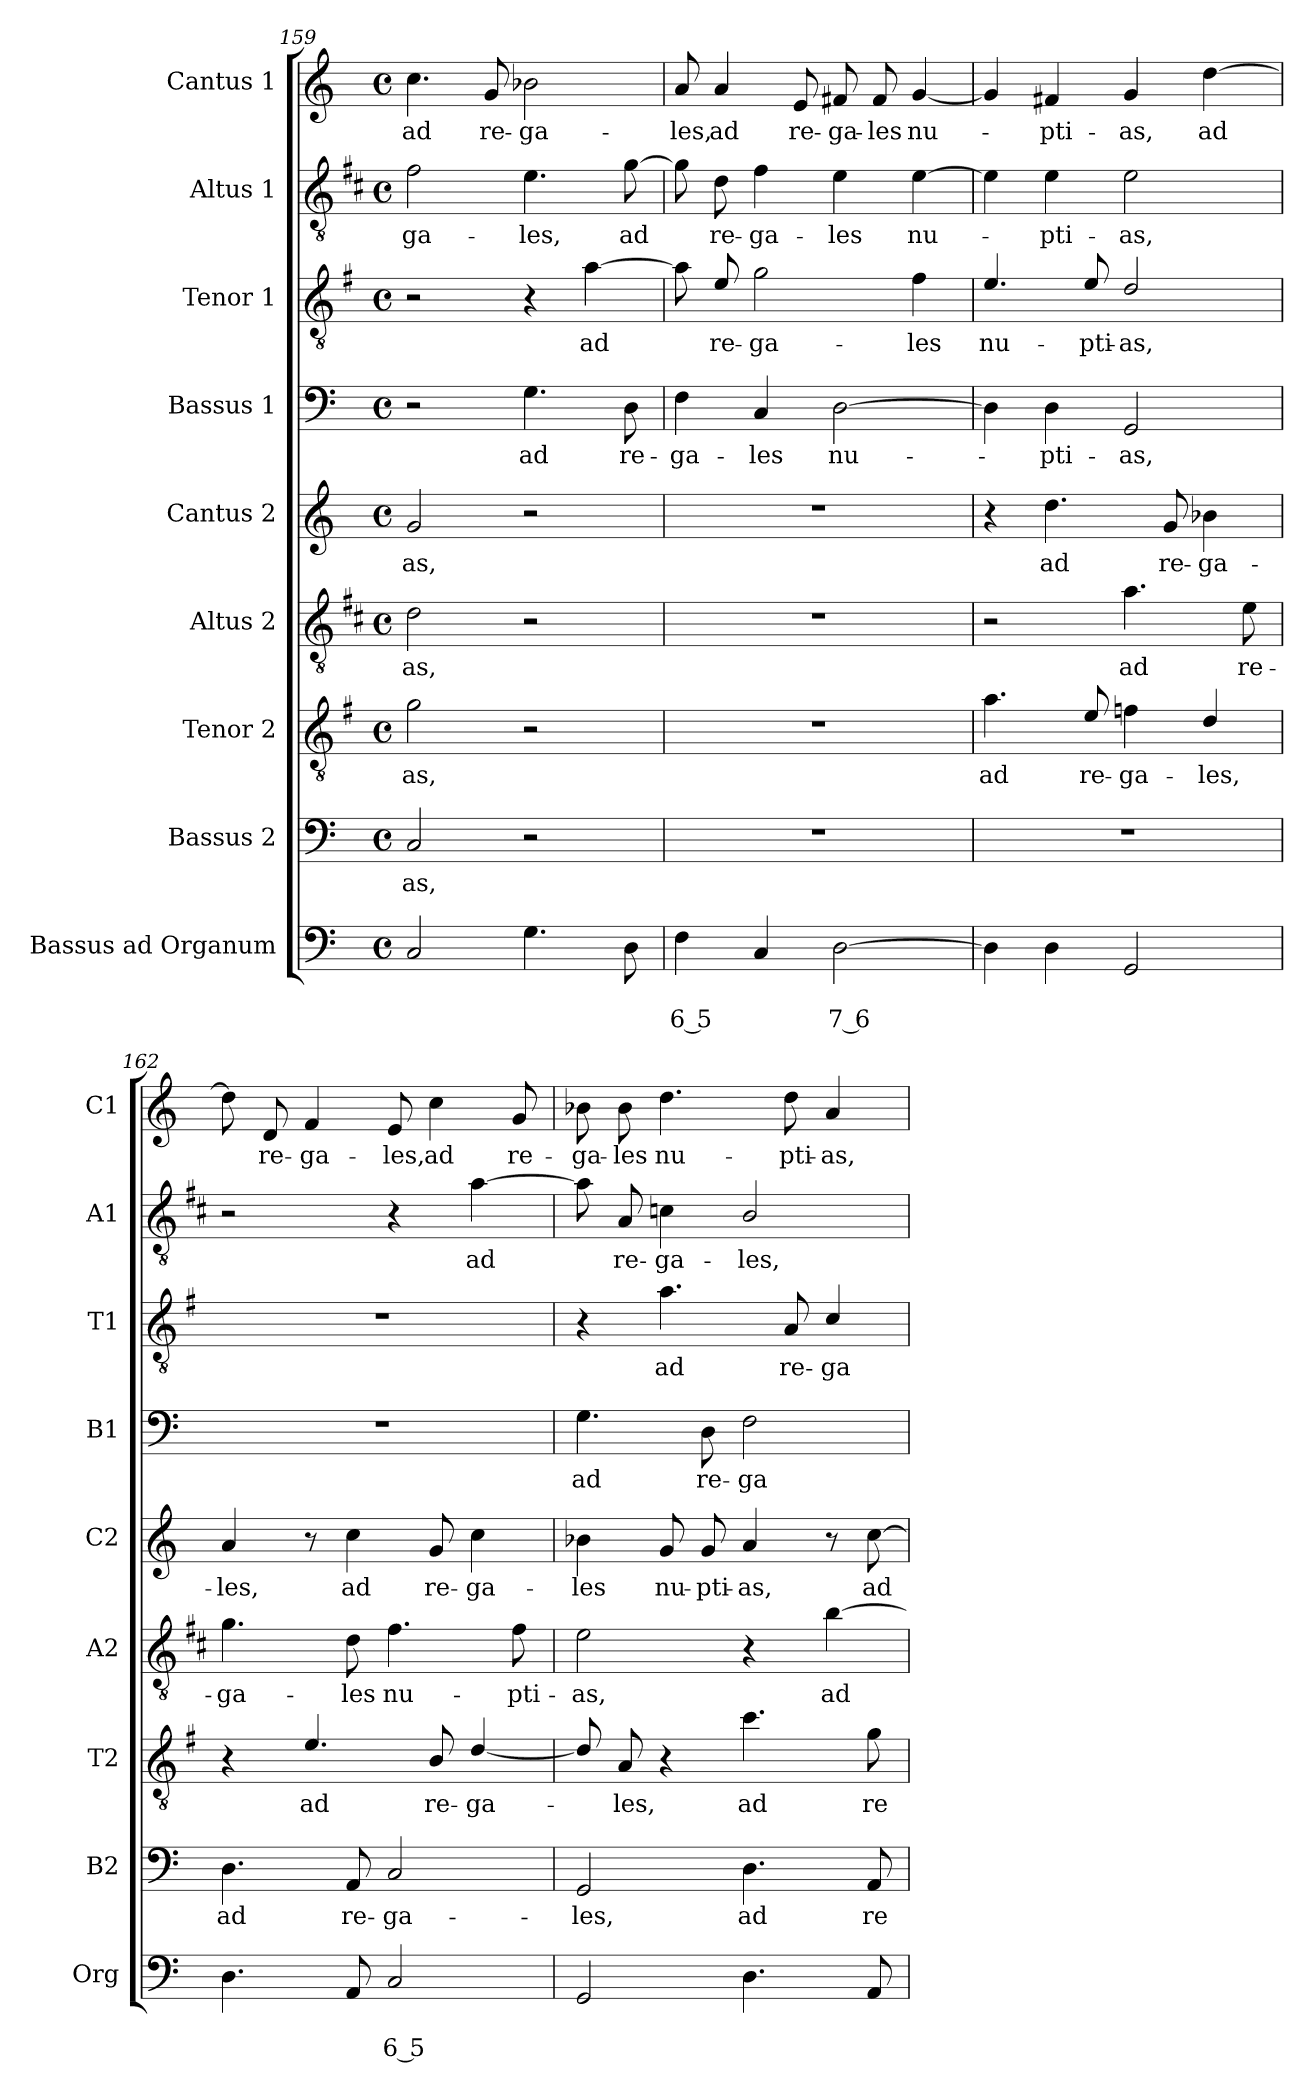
**kern	**text	**text	**kern	**text	**kern	**text	**kern	**text	**kern	**text	**kern	**text	**kern	**text	**kern	**text	**kern	**text
*part9	*part9	*part9	*part8	*part8	*part7	*part7	*part6	*part6	*part5	*part5	*part4	*part4	*part3	*part3	*part2	*part2	*part1	*part1
*staff9	*staff9	*staff9	*staff8	*staff8	*staff7	*staff7	*staff6	*staff6	*staff5	*staff5	*staff4	*staff4	*staff3	*staff3	*staff2	*staff2	*staff1	*staff1
*I"Bassus ad Organum	*	*	*I"Bassus 2	*	*I"Tenor 2	*	*I"Altus 2	*	*I"Cantus 2	*	*I"Bassus 1	*	*I"Tenor 1	*	*I"Altus 1	*	*I"Cantus 1	*
*I'Org	*	*	*I'B2	*	*I'T2	*	*I'A2	*	*I'C2	*	*I'B1	*	*I'T1	*	*I'A1	*	*I'C1	*
*clefF4	*	*	*clefF4	*	*clefGv2	*	*clefGv2	*	*clefG2	*	*clefF4	*	*clefGv2	*	*clefGv2	*	*clefG2	*
*	*	*	*	*	*ITrd4c7	*	*ITrd1c2	*	*	*	*	*	*ITrd4c7	*	*ITrd1c2	*	*	*
*k[]	*	*	*k[]	*	*k[]	*	*k[]	*	*k[]	*	*k[]	*	*k[]	*	*k[]	*	*k[]	*
*C:	*	*	*C:	*	*C:	*	*C:	*	*C:	*	*C:	*	*C:	*	*C:	*	*C:	*
*M4/4	*	*	*M4/4	*	*M4/4	*	*M4/4	*	*M4/4	*	*M4/4	*	*M4/4	*	*M4/4	*	*M4/4	*
*met(c)	*	*	*met(c)	*	*met(c)	*	*met(c)	*	*met(c)	*	*met(c)	*	*met(c)	*	*met(c)	*	*met(c)	*
=159	=159	=159	=159	=159	=159	=159	=159	=159	=159	=159	=159	=159	=159	=159	=159	=159	=159	=159
!	!	!	!	!LO:LY:b	!	!LO:LY:b	!	!LO:LY:b	!	!LO:LY:b	!	!	!	!	!	!LO:LY:b	!	!LO:LY:b
2C/	.	.	2C/	-as,	2c\	-as,	2c\	-as,	2g/	-as,	2r	.	2r	.	2e\	-ga-	4.cc\	ad
!	!	!	!	!	!	!	!	!	!	!	!	!	!	!	!	!	!	!LO:LY:b
.	.	.	.	.	.	.	.	.	.	.	.	.	.	.	.	.	8g/	re-
!	!	!	!	!	!	!	!	!	!	!	!	!LO:LY:b	!	!	!	!LO:LY:b	!	!LO:LY:b
4.G\	.	.	2r	.	2r	.	2r	.	2r	.	4.G\	ad	4r	.	4.d\	-les,	2b-X\	-ga-
!	!	!	!	!	!	!	!	!	!	!	!	!	!	!LO:LY:b	!	!	!	!
.	.	.	.	.	.	.	.	.	.	.	.	.	[4d\	ad	.	.	.	.
!	!	!	!	!	!	!	!	!	!	!	!	!LO:LY:b	!	!	!	!LO:LY:b	!	!
8D\	.	.	.	.	.	.	.	.	.	.	8D\	re-	.	.	[8f\	ad	.	.
=160	=160	=160	=160	=160	=160	=160	=160	=160	=160	=160	=160	=160	=160	=160	=160	=160	=160	=160
!	!	!LO:LY:b	!	!	!	!	!	!	!	!	!	!LO:LY:b	!	!	!	!	!	!LO:LY:b
4F\	.	6 5	1r	.	1r	.	1r	.	1r	.	4F\	-ga-	8d\]	.	8f\]	.	8a/	-les,
!	!	!	!	!	!	!	!	!	!	!	!	!	!	!LO:LY:b	!	!LO:LY:b	!	!LO:LY:b
.	.	.	.	.	.	.	.	.	.	.	.	.	8A/	re-	8c\	re-	4a/	ad
!	!	!	!	!	!	!	!	!	!	!	!	!LO:LY:b	!	!LO:LY:b	!	!LO:LY:b	!	!
4C/	.	.	.	.	.	.	.	.	.	.	4C/	-les	2c\	-ga-	4e\	-ga-	.	.
!	!	!	!	!	!	!	!	!	!	!	!	!	!	!	!	!	!	!LO:LY:b
.	.	.	.	.	.	.	.	.	.	.	.	.	.	.	.	.	8e/	re-
!	!	!LO:LY:b	!	!	!	!	!	!	!	!	!	!LO:LY:b	!	!	!	!LO:LY:b	!	!LO:LY:b
[2D\	.	7 6	.	.	.	.	.	.	.	.	[2D\	nu-	.	.	4d\	-les	8f#X/	-ga-
!	!	!	!	!	!	!	!	!	!	!	!	!	!	!	!	!	!	!LO:LY:b
.	.	.	.	.	.	.	.	.	.	.	.	.	.	.	.	.	8f#/	-les
!	!	!	!	!	!	!	!	!	!	!	!	!	!	!LO:LY:b	!	!LO:LY:b	!	!LO:LY:b
.	.	.	.	.	.	.	.	.	.	.	.	.	4B\	-les	[4d\	nu-	[4g/	nu-
=161	=161	=161	=161	=161	=161	=161	=161	=161	=161	=161	=161	=161	=161	=161	=161	=161	=161	=161
!	!	!	!	!	!	!LO:LY:b	!	!	!	!	!	!	!	!LO:LY:b	!	!	!	!
4D\]	.	.	1r	.	4.d\	ad	2r	.	4r	.	4D\]	.	4.A/	nu-	4d\]	.	4g/]	.
!	!	!	!	!	!	!	!	!	!	!LO:LY:b	!	!LO:LY:b	!	!	!	!LO:LY:b	!	!LO:LY:b
4D\	.	.	.	.	.	.	.	.	4.dd\	ad	4D\	-pti-	.	.	4d\	-pti-	4f#X/	-pti-
!	!	!	!	!	!	!LO:LY:b	!	!	!	!	!	!	!	!LO:LY:b	!	!	!	!
.	.	.	.	.	8A/	re-	.	.	.	.	.	.	8A/	-pti-	.	.	.	.
!	!	!	!	!	!	!LO:LY:b	!	!LO:LY:b	!	!	!	!LO:LY:b	!	!LO:LY:b	!	!LO:LY:b	!	!LO:LY:b
2GG/	.	.	.	.	4B-X\	-ga-	4.g\	ad	.	.	2GG/	-as,	2G/	-as,	2d\	-as,	4g/	-as,
!	!	!	!	!	!	!	!	!	!	!LO:LY:b	!	!	!	!	!	!	!	!
.	.	.	.	.	.	.	.	.	8g/	re-	.	.	.	.	.	.	.	.
!	!	!	!	!	!	!LO:LY:b	!	!	!	!LO:LY:b	!	!	!	!	!	!	!	!LO:LY:b
.	.	.	.	.	4G/	-les,	.	.	4b-X\	-ga-	.	.	.	.	.	.	[4dd\	ad
!	!	!	!	!	!	!	!	!LO:LY:b	!	!	!	!	!	!	!	!	!	!
.	.	.	.	.	.	.	8d\	re-	.	.	.	.	.	.	.	.	.	.
!!LO:LB:g=z
=162	=162	=162	=162	=162	=162	=162	=162	=162	=162	=162	=162	=162	=162	=162	=162	=162	=162	=162
!	!	!	!	!LO:LY:b	!	!	!	!LO:LY:b	!	!LO:LY:b	!	!	!	!	!	!	!	!
4.D\	.	.	4.D\	ad	4r	.	4.f\	-ga-	4a/	-les,	1r	.	1r	.	2r	.	8dd\]	.
!	!	!	!	!	!	!	!	!	!	!	!	!	!	!	!	!	!	!LO:LY:b
.	.	.	.	.	.	.	.	.	.	.	.	.	.	.	.	.	8d/	re-
!	!	!	!	!	!	!LO:LY:b	!	!	!	!	!	!	!	!	!	!	!	!LO:LY:b
.	.	.	.	.	4.A/	ad	.	.	8r	.	.	.	.	.	.	.	4f/	-ga-
!	!	!	!	!LO:LY:b	!	!	!	!LO:LY:b	!	!LO:LY:b	!	!	!	!	!	!	!	!
8AA/	.	.	8AA/	re-	.	.	8c\	-les	4cc\	ad	.	.	.	.	.	.	.	.
!	!	!LO:LY:b	!	!LO:LY:b	!	!	!	!LO:LY:b	!	!	!	!	!	!	!	!	!	!LO:LY:b
2C/	.	6 5	2C/	-ga-	.	.	4.e\	nu-	.	.	.	.	.	.	4r	.	8e/	-les,
!	!	!	!	!	!	!LO:LY:b	!	!	!	!LO:LY:b	!	!	!	!	!	!	!	!LO:LY:b
.	.	.	.	.	8E/	re-	.	.	8g/	re-	.	.	.	.	.	.	4cc\	ad
!	!	!	!	!	!	!LO:LY:b	!	!	!	!LO:LY:b	!	!	!	!	!	!LO:LY:b	!	!
.	.	.	.	.	[4G/	-ga-	.	.	4cc\	-ga-	.	.	.	.	[4g\	ad	.	.
!	!	!	!	!	!	!	!	!LO:LY:b	!	!	!	!	!	!	!	!	!	!LO:LY:b
.	.	.	.	.	.	.	8e\	-pti-	.	.	.	.	.	.	.	.	8g/	re-
=163	=163	=163	=163	=163	=163	=163	=163	=163	=163	=163	=163	=163	=163	=163	=163	=163	=163	=163
!	!	!	!	!LO:LY:b	!	!	!	!LO:LY:b	!	!LO:LY:b	!	!LO:LY:b	!	!	!	!	!	!LO:LY:b
2GG/	.	.	2GG/	-les,	8G/]	.	2d\	-as,	4b-X\	-les	4.G\	ad	4r	.	8g\]	.	8b-X\	-ga-
!	!	!	!	!	!	!LO:LY:b	!	!	!	!	!	!	!	!	!	!LO:LY:b	!	!LO:LY:b
.	.	.	.	.	8D/	-les,	.	.	.	.	.	.	.	.	8G/	re-	8b-\	-les
!	!	!	!	!	!	!	!	!	!	!LO:LY:b	!	!	!	!LO:LY:b	!	!LO:LY:b	!	!LO:LY:b
.	.	.	.	.	4r	.	.	.	8g/	nu-	.	.	4.d\	ad	4B-X\	-ga-	4.dd\	nu-
!	!	!	!	!	!	!	!	!	!	!LO:LY:b	!	!LO:LY:b	!	!	!	!	!	!
.	.	.	.	.	.	.	.	.	8g/	-pti-	8D\	re-	.	.	.	.	.	.
!	!	!	!	!LO:LY:b	!	!LO:LY:b	!	!	!	!LO:LY:b	!	!LO:LY:b	!	!	!	!LO:LY:b	!	!
4.D\	.	.	4.D\	ad	4.f\	ad	4r	.	4a/	-as,	2F\	-ga-	.	.	2A/	-les,	.	.
!	!	!	!	!	!	!	!	!	!	!	!	!	!	!LO:LY:b	!	!	!	!LO:LY:b
.	.	.	.	.	.	.	.	.	.	.	.	.	8D/	re-	.	.	8dd\	-pti-
!	!	!	!	!	!	!	!	!LO:LY:b	!	!	!	!	!	!LO:LY:b	!	!	!	!LO:LY:b
.	.	.	.	.	.	.	[4a\	ad	8r	.	.	.	4F/	-ga-	.	.	4a/	-as,
!	!	!	!	!LO:LY:b	!	!LO:LY:b	!	!	!	!LO:LY:b	!	!	!	!	!	!	!	!
8AA/	.	.	8AA/	re-	8c\	re-	.	.	[8cc\	ad	.	.	.	.	.	.	.	.
=	=	=	=	=	=	=	=	=	=	=	=	=	=	=	=	=	=	=
*-	*-	*-	*-	*-	*-	*-	*-	*-	*-	*-	*-	*-	*-	*-	*-	*-	*-	*-
